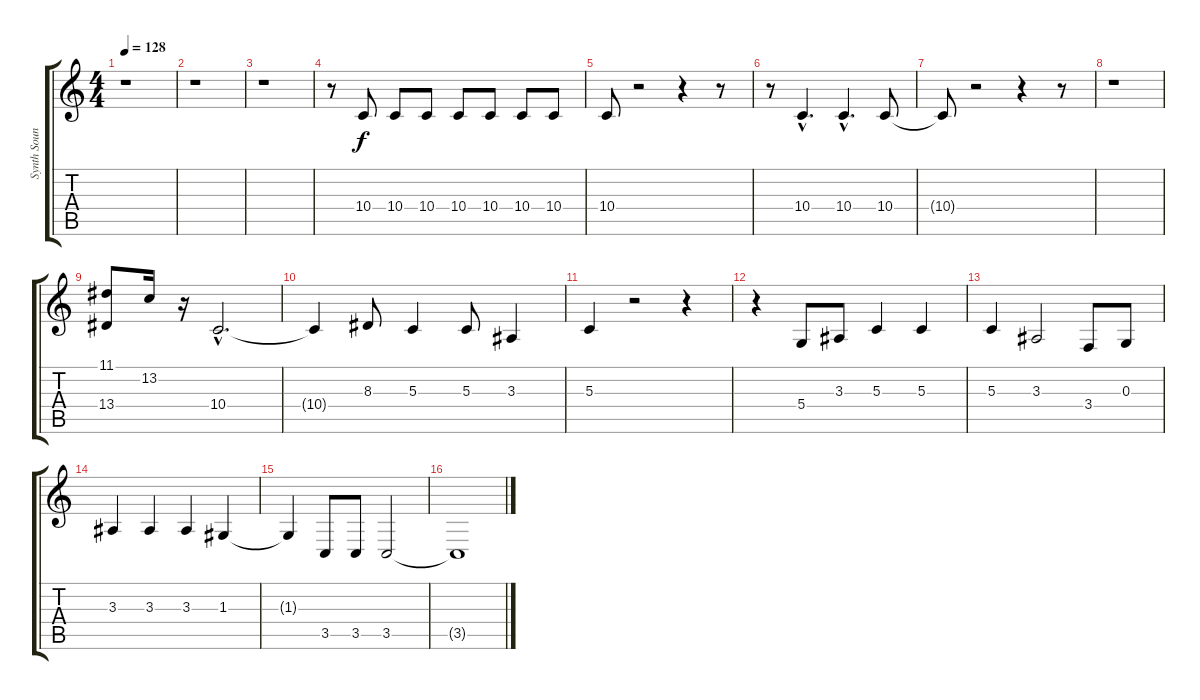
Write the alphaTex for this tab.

\track ("Synth Sound        " "Synth Soun") {instrument pad3polysynth}
\staff {score tabs}
\tuning (E4 B3 G3 D3 A2 E2) {hide}
\ts (4 4)
\tempo 128
\clef g2
\ks c
r.1{dy f} |
r.1 |
r.1 |
r.8 10.4.8 10.4.8 10.4.8 10.4.8 10.4.8 10.4.8 10.4.8 |
10.4.8 r.2 r.4 r.8 |
r.8 10.4{hac}.4{d} 10.4{hac}.4{d} 10.4.8 |
10.4{t}.8 r.2 r.4 r.8 |
r.1 |
(11.1 13.4).8 13.2.16 r.16 10.4{hac}.2{d} |
10.4{t}.4 8.3.8 5.3.4 5.3.8 3.3.4 |
5.3.4 r.2 r.4 |
r.4 5.4.8 3.3.8 5.3.4 5.3.4 |
5.3.4 3.3.2 3.4.8 0.3.8 |
3.3.4 3.3.4 3.3.4 1.3.4 |
1.3{t}.4 3.5.8 3.5.8 3.5.2 |
3.5{t}.1
